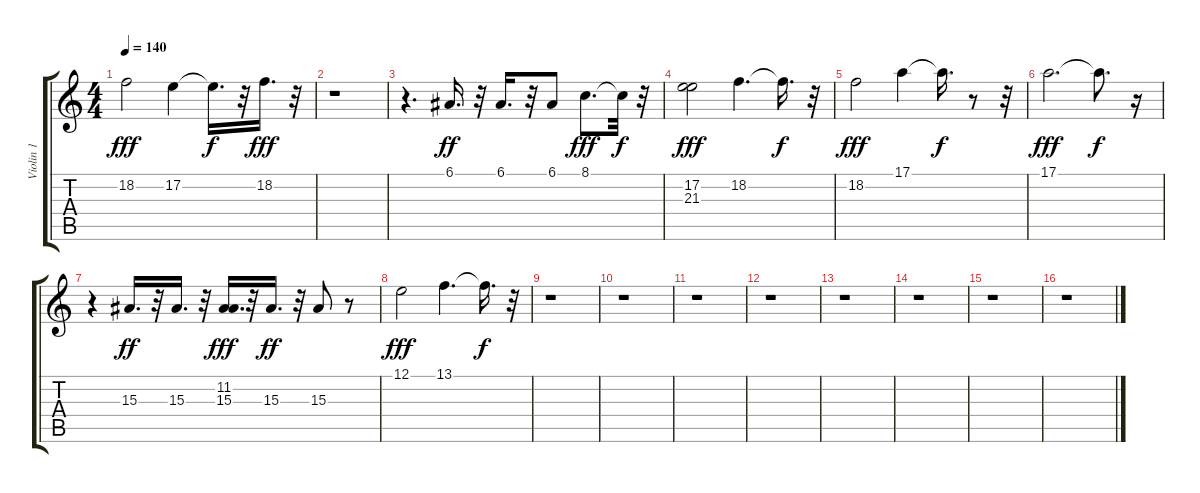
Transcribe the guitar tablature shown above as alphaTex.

\track ("Violin 1" "Violin 1") {instrument fx5brightness}
\staff {score tabs}
\tuning (E4 B3 G3 D3 A2 E2) {hide}
\ts (4 4)
\tempo 140
\clef g2
\ks c
18.2.2{dy fff} 17.2.4 17.2{t}.16{d dy f} r.32 18.2.16{d dy fff} r.32 |
r.1 |
r.4{d} 6.1.16{d dy ff volume 15} r.32 6.1.16{d} r.32 6.1.8 8.1.8{d dy fff} 8.1{t}.32{dy f} r.32 |
(17.2 21.3).2{dy fff} 18.2.4{d} 18.2{t}.16{d dy f} r.32 |
18.2.2{dy fff} 17.1.4 17.1{t}.16{d dy f} r.8 r.32 |
17.1.2{d dy fff volume 14} 17.1{t}.8{d dy f} r.16 |
r.4 15.3.16{d dy ff volume 15} r.32 15.3.16{d} r.32 (11.2 15.3).16{d dy fff} r.32 15.3.16{d dy ff} r.32 15.3.8 r.8 |
12.1.2{dy fff} 13.1.4{d} 13.1{t}.16{d dy f} r.32 |
r.1 |
r.1 |
r.1 |
r.1 |
r.1 |
r.1 |
r.1 |
r.1
